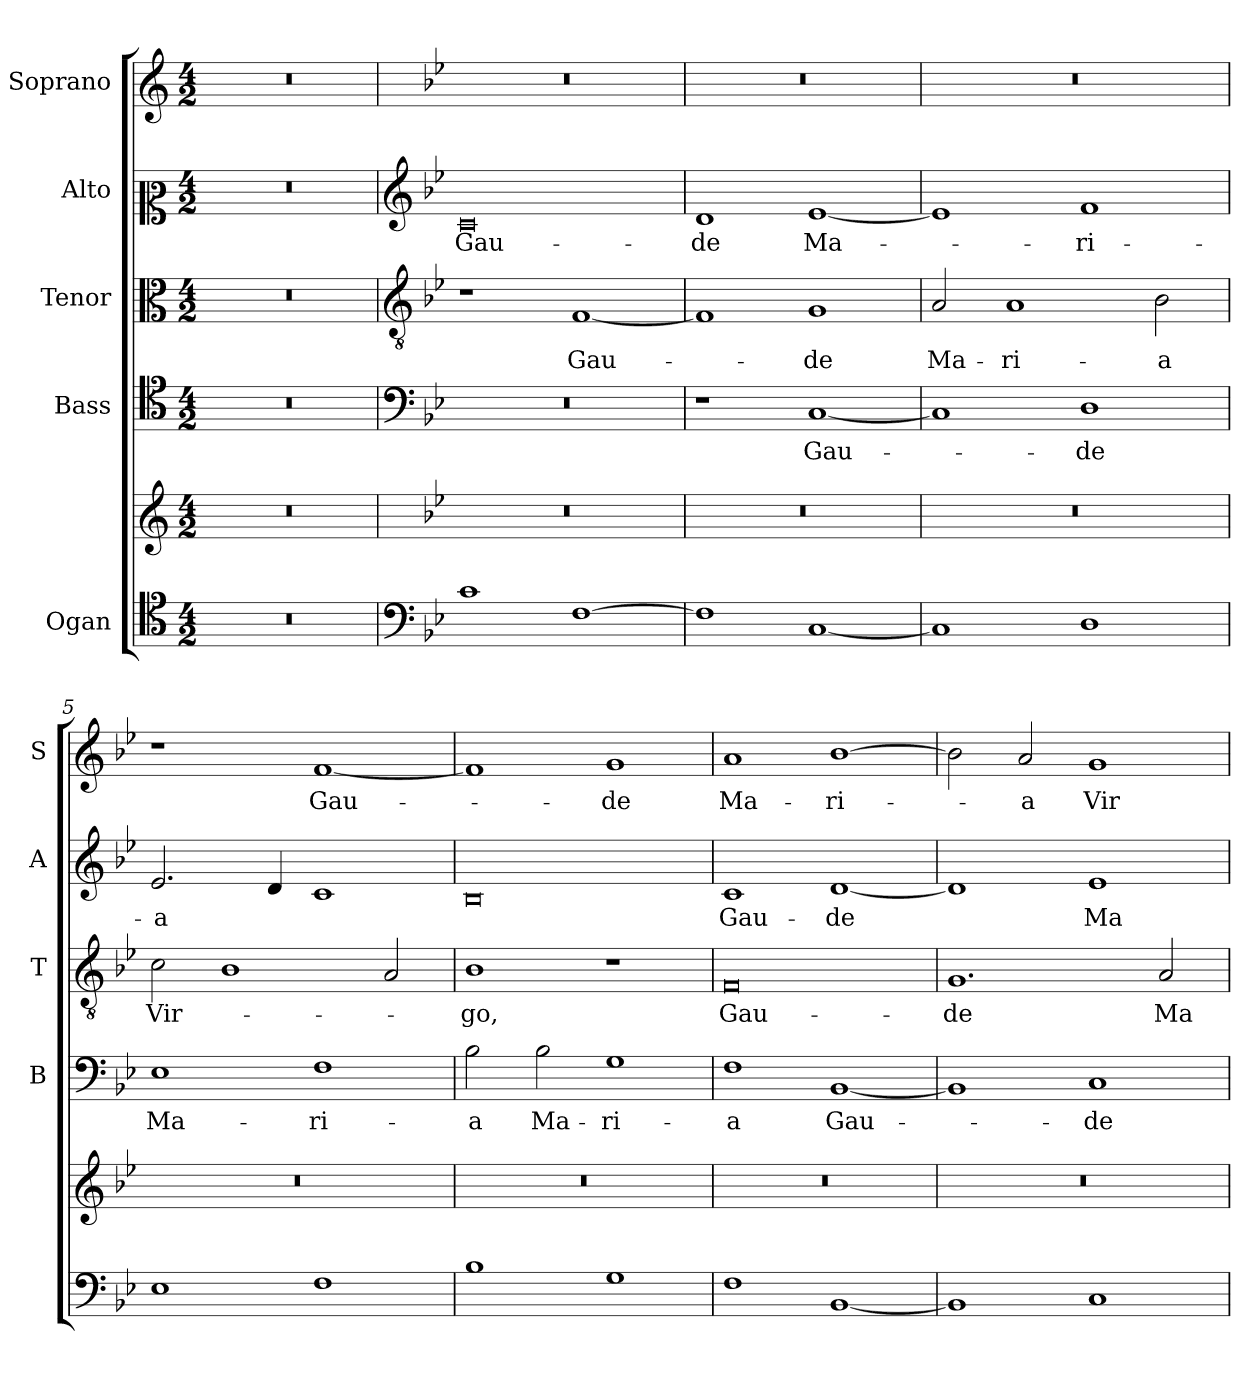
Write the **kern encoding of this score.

**kern	**kern	**kern	**text	**kern	**text	**kern	**text	**kern	**text
*part5	*part5	*part4	*part4	*part3	*part3	*part2	*part2	*part1	*part1
*staff6	*staff5	*staff4	*staff4	*staff3	*staff3	*staff2	*staff2	*staff1	*staff1
*I"Ogan	*	*I"Bass	*	*I"Tenor	*	*I"Alto	*	*I"Soprano	*
*	*	*I'B	*	*I'T	*	*I'A	*	*I'S	*
*clefC4	*clefG2	*clefC4	*	*clefC3	*	*clefC2	*	*clefG2	*
*k[]	*k[]	*k[]	*	*k[]	*	*k[]	*	*k[]	*
*C:	*C:	*C:	*	*C:	*	*C:	*	*C:	*
*M4/2	*M4/2	*M4/2	*	*M4/2	*	*M4/2	*	*M4/2	*
=1	=1	=1	=1	=1	=1	=1	=1	=1	=1
0r	0r	0r	.	0r	.	0r	.	0r	.
=2	=2	=2	=2	=2	=2	=2	=2	=2	=2
*clefF4	*	*clefF4	*	*clefGv2	*	*clefG2	*	*	*
*k[b-e-]	*k[b-e-]	*k[b-e-]	*	*k[b-e-]	*	*k[b-e-]	*	*k[b-e-]	*
*B-:	*B-:	*B-:	*	*B-:	*	*B-:	*	*B-:	*
!	!	!	!	!	!	!	!LO:LY:b	!	!
1c	0r	0r	.	1r	.	0c	Gau-	0r	.
!	!	!	!	!	!LO:LY:b	!	!	!	!
[1F	.	.	.	[1F	Gau-	.	.	.	.
=3	=3	=3	=3	=3	=3	=3	=3	=3	=3
!	!	!	!	!	!	!	!LO:LY:b	!	!
1F]	0r	1r	.	1F]	.	1d	-de	0r	.
!	!	!	!LO:LY:b	!	!LO:LY:b	!	!LO:LY:b	!	!
[1C	.	[1C	Gau-	1G	-de	[1e-	Ma-	.	.
=4	=4	=4	=4	=4	=4	=4	=4	=4	=4
!	!	!	!	!	!LO:LY:b	!	!	!	!
1C]	0r	1C]	.	2A/	Ma-	1e-]	.	0r	.
!	!	!	!	!	!LO:LY:b	!	!	!	!
.	.	.	.	1A	-ri-	.	.	.	.
!	!	!	!LO:LY:b	!	!	!	!LO:LY:b	!	!
1D	.	1D	-de	.	.	1f	-ri-	.	.
!	!	!	!	!	!LO:LY:b	!	!	!	!
.	.	.	.	2B-\	-a	.	.	.	.
=5	=5	=5	=5	=5	=5	=5	=5	=5	=5
!	!	!	!LO:LY:b	!	!LO:LY:b	!	!LO:LY:b	!	!
1E-	0r	1E-	Ma-	2c\	Vir-	2.e-/	-a	1r	.
.	.	.	.	1B-	.	.	.	.	.
.	.	.	.	.	.	4d/	.	.	.
!	!	!	!LO:LY:b	!	!	!	!	!	!LO:LY:b
1F	.	1F	-ri-	.	.	1c	.	[1f	Gau-
.	.	.	.	2A/	.	.	.	.	.
=6	=6	=6	=6	=6	=6	=6	=6	=6	=6
!	!	!	!LO:LY:b	!	!LO:LY:b	!	!	!	!
1B-	0r	2B-\	-a	1B-	-go,	0B-	.	1f]	.
!	!	!	!LO:LY:b	!	!	!	!	!	!
.	.	2B-\	Ma-	.	.	.	.	.	.
!	!	!	!LO:LY:b	!	!	!	!	!	!LO:LY:b
1G	.	1G	-ri-	1r	.	.	.	1g	-de
!!LO:LB:g=z
=7	=7	=7	=7	=7	=7	=7	=7	=7	=7
!	!	!	!LO:LY:b	!	!LO:LY:b	!	!LO:LY:b	!	!LO:LY:b
1F	0r	1F	-a	0F	Gau-	1c	Gau-	1a	Ma-
!	!	!	!LO:LY:b	!	!	!	!LO:LY:b	!	!LO:LY:b
[1BB-	.	[1BB-	Gau-	.	.	[1d	-de	[1b-	-ri-
=8	=8	=8	=8	=8	=8	=8	=8	=8	=8
!	!	!	!	!	!LO:LY:b	!	!	!	!
1BB-]	0r	1BB-]	.	1.G	-de	1d]	.	2b-\]	.
!	!	!	!	!	!	!	!	!	!LO:LY:b
.	.	.	.	.	.	.	.	2a/	-a
!	!	!	!LO:LY:b	!	!	!	!LO:LY:b	!	!LO:LY:b
1C	.	1C	-de	.	.	1e-	Ma-	1g	Vir-
!	!	!	!	!	!LO:LY:b	!	!	!	!
.	.	.	.	2A/	Ma-	.	.	.	.
=	=	=	=	=	=	=	=	=	=
*-	*-	*-	*-	*-	*-	*-	*-	*-	*-
